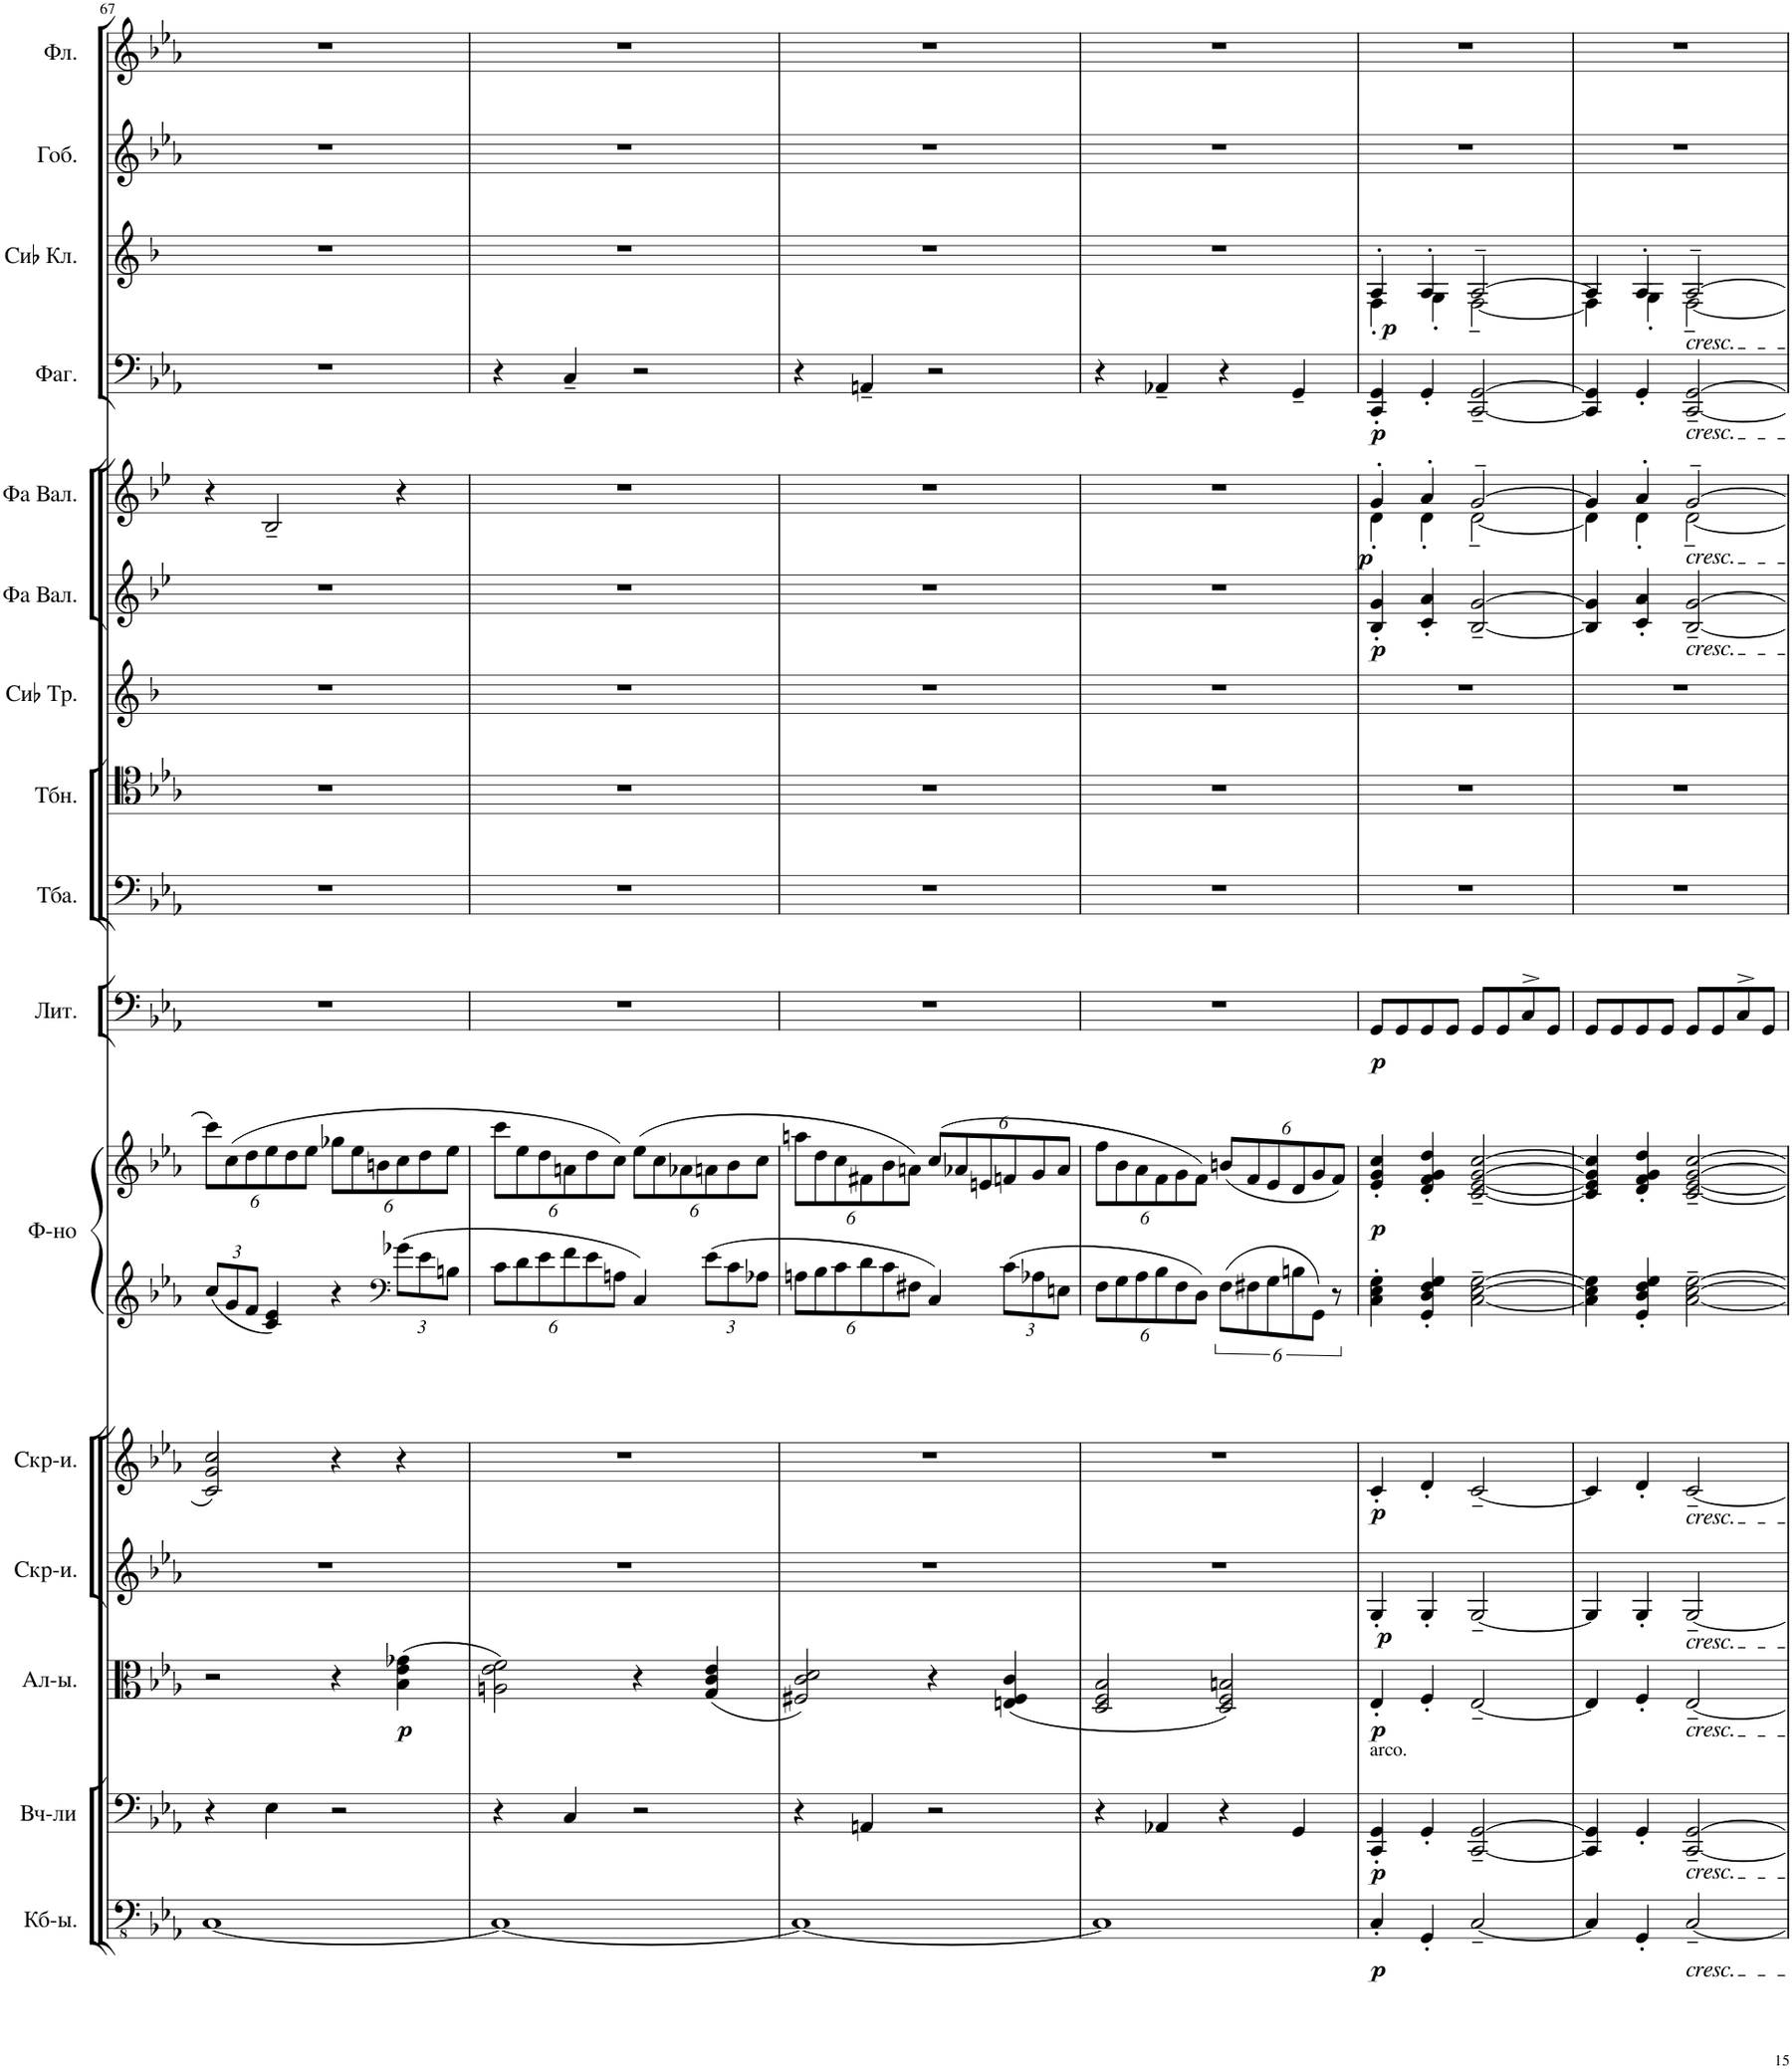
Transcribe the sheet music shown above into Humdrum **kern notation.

**kern	**dynam	**kern	**dynam	**kern	**dynam	**kern	**dynam	**kern	**dynam	**kern	**kern	**dynam	**kern	**dynam	**kern	**kern	**kern	**kern	**dynam	**kern	**dynam	**kern	**dynam	**kern	**dynam	**kern	**kern
*part16	*part16	*part15	*part15	*part14	*part14	*part13	*part13	*part12	*part12	*part11	*part11	*part11	*part10	*part10	*part9	*part8	*part7	*part6	*part6	*part5	*part5	*part4	*part4	*part3	*part3	*part2	*part1
*staff17	*staff17	*staff16	*staff16	*staff15	*staff15	*staff14	*staff14	*staff13	*staff13	*staff12	*staff11	*staff11/12	*staff10	*staff10	*staff9	*staff8	*staff7	*staff6	*staff6	*staff5	*staff5	*staff4	*staff4	*staff3	*staff3	*staff2	*staff1
*I"Контрабасы	*	*I"Виолончели	*	*I"Альты	*	*I"Скрипки	*	*I"Скрипки	*	*I"Рояль	*	*	*I"Литавры	*	*I"Туба	*I"Тромбон	*I"Сиb Труба	*I"Фа Валторна	*	*I"Фа Валторна	*	*I"Фагот	*	*I"Сиb Кларнет	*	*I"Гобой	*I"Флейта
*	*	*	*	*	*	*	*	*	*	*	*	*	*	*	*	*	*I'Сиb Тр.	*	*	*	*	*	*	*I'Сиb Кл.	*	*	*
!!LO:PB:g=z
*clefFv4	*	*clefF4	*	*clefC3	*	*clefG2	*	*clefG2	*	*clefG2	*clefG2	*	*clefF4	*	*clefF4	*clefC4	*clefG2	*clefG2	*	*clefG2	*	*clefF4	*	*clefG2	*	*clefG2	*clefG2
*	*	*	*	*	*	*	*	*	*	*	*	*	*	*	*	*	*Trd1c2	*Trd4c7	*	*Trd4c7	*	*	*	*Trd1c2	*	*	*
*k[b-e-a-]	*	*k[b-e-a-]	*	*k[b-e-a-]	*	*k[b-e-a-]	*	*k[b-e-a-]	*	*k[b-e-a-]	*k[b-e-a-]	*	*k[b-e-a-]	*	*k[b-e-a-]	*k[b-e-a-]	*k[b-]	*k[b-e-]	*	*k[b-e-]	*	*k[b-e-a-]	*	*k[b-]	*	*k[b-e-a-]	*k[b-e-a-]
*M2/2	*	*M2/2	*	*M2/2	*	*M2/2	*	*M2/2	*	*M2/2	*M2/2	*	*M2/2	*	*M2/2	*M2/2	*M2/2	*M2/2	*	*M2/2	*	*M2/2	*	*M2/2	*	*M2/2	*M2/2
*met(c|)	*	*met(c|)	*	*met(c|)	*	*met(c|)	*	*met(c|)	*	*met(c|)	*met(c|)	*	*met(c|)	*	*met(c|)	*met(c|)	*met(c|)	*met(c|)	*	*met(c|)	*	*met(c|)	*	*met(c|)	*	*met(c|)	*met(c|)
*	*	*	*	*	*	*	*	*	*	*Xbrackettup	*Xbrackettup	*	*	*	*	*	*	*	*	*	*	*	*	*	*	*	*
=67	=67	=67	=67	=67	=67	=67	=67	=67	=67	=67	=67	=67	=67	=67	=67	=67	=67	=67	=67	=67	=67	=67	=67	=67	=67	=67	=67
[1CC	.	4r	.	2r	.	1r	.	2c/ 2g/ 2cc/	.	12cc/L	12ccc\L	.	1r	.	1r	1r	1r	1r	.	4r	.	1r	.	1r	.	1r	1r
.	.	.	.	.	.	.	.	.	.	12g/	(12cc\	.	.	.	.	.	.	.	.	.	.	.	.	.	.	.	.
.	.	.	.	.	.	.	.	.	.	12f/J	12dd\	.	.	.	.	.	.	.	.	.	.	.	.	.	.	.	.
.	.	4E-\	.	.	.	.	.	.	.	4c/ 4e-/	12ee-\	.	.	.	.	.	.	.	.	2B-~/	.	.	.	.	.	.	.
.	.	.	.	.	.	.	.	.	.	.	12dd\	.	.	.	.	.	.	.	.	.	.	.	.	.	.	.	.
.	.	.	.	.	.	.	.	.	.	.	12ee-\J	.	.	.	.	.	.	.	.	.	.	.	.	.	.	.	.
.	.	2r	.	4r	.	.	.	4r	.	4r	12gg-X\L	.	.	.	.	.	.	.	.	.	.	.	.	.	.	.	.
.	.	.	.	.	.	.	.	.	.	.	12ee-\	.	.	.	.	.	.	.	.	.	.	.	.	.	.	.	.
.	.	.	.	.	.	.	.	.	.	.	12bn\	.	.	.	.	.	.	.	.	.	.	.	.	.	.	.	.
*	*	*	*	*	*	*	*	*	*	*clefF4	*	*	*	*	*	*	*	*	*	*	*	*	*	*	*	*	*
!	!	!	!	!	!LO:DY:b	!	!	!	!	!	!	!	!	!	!	!	!	!	!	!	!	!	!	!	!	!	!
.	.	.	.	(4B-\ 4e-\ 4g-X\	p	.	.	4r	.	12g-X\L	12cc\	.	.	.	.	.	.	.	.	4r	.	.	.	.	.	.	.
.	.	.	.	.	.	.	.	.	.	12e-\	12dd\	.	.	.	.	.	.	.	.	.	.	.	.	.	.	.	.
.	.	.	.	.	.	.	.	.	.	12Bn\J	12ee-\J	.	.	.	.	.	.	.	.	.	.	.	.	.	.	.	.
=68	=68	=68	=68	=68	=68	=68	=68	=68	=68	=68	=68	=68	=68	=68	=68	=68	=68	=68	=68	=68	=68	=68	=68	=68	=68	=68	=68
1CC_	.	4r	.	2An\ 2e-\ 2f\)	.	1r	.	1r	.	12c\L	12ccc\L	.	1r	.	1r	1r	1r	1r	.	1r	.	4r	.	1r	.	1r	1r
.	.	.	.	.	.	.	.	.	.	12d\	12ee-\	.	.	.	.	.	.	.	.	.	.	.	.	.	.	.	.
.	.	.	.	.	.	.	.	.	.	12e-\	12dd\	.	.	.	.	.	.	.	.	.	.	.	.	.	.	.	.
.	.	4C/	.	.	.	.	.	.	.	12f\	12an\	.	.	.	.	.	.	.	.	.	.	4C~/	.	.	.	.	.
.	.	.	.	.	.	.	.	.	.	12e-\	12dd\	.	.	.	.	.	.	.	.	.	.	.	.	.	.	.	.
.	.	.	.	.	.	.	.	.	.	12An\J	12cc\J)	.	.	.	.	.	.	.	.	.	.	.	.	.	.	.	.
.	.	2r	.	4r	.	.	.	.	.	4C/	(12ee-\L	.	.	.	.	.	.	.	.	.	.	2r	.	.	.	.	.
.	.	.	.	.	.	.	.	.	.	.	12cc\	.	.	.	.	.	.	.	.	.	.	.	.	.	.	.	.
.	.	.	.	.	.	.	.	.	.	.	12a-X\	.	.	.	.	.	.	.	.	.	.	.	.	.	.	.	.
.	.	.	.	(4G/ 4c/ 4e-/	.	.	.	.	.	12e-\L	12an\	.	.	.	.	.	.	.	.	.	.	.	.	.	.	.	.
.	.	.	.	.	.	.	.	.	.	12c\	12b-\	.	.	.	.	.	.	.	.	.	.	.	.	.	.	.	.
.	.	.	.	.	.	.	.	.	.	12A-X\J	12cc\J	.	.	.	.	.	.	.	.	.	.	.	.	.	.	.	.
=69	=69	=69	=69	=69	=69	=69	=69	=69	=69	=69	=69	=69	=69	=69	=69	=69	=69	=69	=69	=69	=69	=69	=69	=69	=69	=69	=69
1CC_	.	4r	.	2F#X/ 2c/ 2d/)	.	1r	.	1r	.	12An\L	12aan\L	.	1r	.	1r	1r	1r	1r	.	1r	.	4r	.	1r	.	1r	1r
.	.	.	.	.	.	.	.	.	.	12B-\	12dd\	.	.	.	.	.	.	.	.	.	.	.	.	.	.	.	.
.	.	.	.	.	.	.	.	.	.	12c\	12cc\	.	.	.	.	.	.	.	.	.	.	.	.	.	.	.	.
.	.	4AAn/	.	.	.	.	.	.	.	12d\	12f#X\	.	.	.	.	.	.	.	.	.	.	4AAn~/	.	.	.	.	.
.	.	.	.	.	.	.	.	.	.	12c\	12b-\	.	.	.	.	.	.	.	.	.	.	.	.	.	.	.	.
.	.	.	.	.	.	.	.	.	.	12F#X\J	12an\J)	.	.	.	.	.	.	.	.	.	.	.	.	.	.	.	.
.	.	2r	.	4r	.	.	.	.	.	4C/	(12cc/L	.	.	.	.	.	.	.	.	.	.	2r	.	.	.	.	.
.	.	.	.	.	.	.	.	.	.	.	12a-X/	.	.	.	.	.	.	.	.	.	.	.	.	.	.	.	.
.	.	.	.	.	.	.	.	.	.	.	12en/	.	.	.	.	.	.	.	.	.	.	.	.	.	.	.	.
.	.	.	.	(4En/ 4F#/ 4c/	.	.	.	.	.	12c\L	12fn/	.	.	.	.	.	.	.	.	.	.	.	.	.	.	.	.
.	.	.	.	.	.	.	.	.	.	12A-X\	12g/	.	.	.	.	.	.	.	.	.	.	.	.	.	.	.	.
.	.	.	.	.	.	.	.	.	.	12En\J	12a-/J	.	.	.	.	.	.	.	.	.	.	.	.	.	.	.	.
=70	=70	=70	=70	=70	=70	=70	=70	=70	=70	=70	=70	=70	=70	=70	=70	=70	=70	=70	=70	=70	=70	=70	=70	=70	=70	=70	=70
1CC]	.	4r	.	2D/ 2F/ 2B-/	.	1r	.	1r	.	12F\L	12ff\L	.	1r	.	1r	1r	1r	1r	.	1r	.	4r	.	1r	.	1r	1r
.	.	.	.	.	.	.	.	.	.	12G\	12b-\	.	.	.	.	.	.	.	.	.	.	.	.	.	.	.	.
.	.	.	.	.	.	.	.	.	.	12A-\	12a-\	.	.	.	.	.	.	.	.	.	.	.	.	.	.	.	.
.	.	4AA-X/	.	.	.	.	.	.	.	12B-\	12f\	.	.	.	.	.	.	.	.	.	.	4AA-X~/	.	.	.	.	.
.	.	.	.	.	.	.	.	.	.	12F\	12g\	.	.	.	.	.	.	.	.	.	.	.	.	.	.	.	.
.	.	.	.	.	.	.	.	.	.	12D\J	12f\J)	.	.	.	.	.	.	.	.	.	.	.	.	.	.	.	.
*	*	*	*	*	*	*	*	*	*	*brackettup	*	*	*	*	*	*	*	*	*	*	*	*	*	*	*	*	*
.	.	4r	.	2D/ 2F/ 2Bn/)	.	.	.	.	.	12F\L	(12bn/L	.	.	.	.	.	.	.	.	.	.	4r	.	.	.	.	.
.	.	.	.	.	.	.	.	.	.	12F#X\	12f/	.	.	.	.	.	.	.	.	.	.	.	.	.	.	.	.
.	.	.	.	.	.	.	.	.	.	12G\	12e-/	.	.	.	.	.	.	.	.	.	.	.	.	.	.	.	.
.	.	4GG/	.	.	.	.	.	.	.	12Bn\	12d/	.	.	.	.	.	.	.	.	.	.	4GG~/	.	.	.	.	.
.	.	.	.	.	.	.	.	.	.	12GG\J	12g/	.	.	.	.	.	.	.	.	.	.	.	.	.	.	.	.
.	.	.	.	.	.	.	.	.	.	12r	12f/J)	.	.	.	.	.	.	.	.	.	.	.	.	.	.	.	.
=71	=71	=71	=71	=71	=71	=71	=71	=71	=71	=71	=71	=71	=71	=71	=71	=71	=71	=71	=71	=71	=71	=71	=71	=71	=71	=71	=71
*	*	*	*	*	*	*	*	*	*	*	*	*	*	*	*	*	*	*	*	*^	*	*	*	*^	*	*	*
!	!	!LO:TX:a:t=arco.	!	!	!	!	!	!	!	!	!	!	!	!	!	!	!	!	!	!	!	!	!	!	!	!	!	!	!
!	!LO:DY:b	!	!LO:DY:b	!	!LO:DY:b	!	!LO:DY:b	!	!LO:DY:b	!	!	!LO:DY:b	!	!LO:DY:b	!	!	!	!	!LO:DY:b	!	!	!LO:DY:b	!	!LO:DY:b	!	!	!LO:DY:b	!	!
4CC'/	p	4CC/' 4GG/'	p	4E-'/	p	4G'/	p	4c'/	p	4C\' 4E-\' 4G\'	4e-/' 4g/' 4cc/'	p	8GG/L	p	1r	1r	1r	4B-/' 4g/'	p	4g'/	4d'\	p	4CC/' 4GG/'	p	4A'/	4F'\	p	1r	1r
.	.	.	.	.	.	.	.	.	.	.	.	.	8GG/	.	.	.	.	.	.	.	.	.	.	.	.	.	.	.	.
4GGG'/	.	4GG'/	.	4F'/	.	4G'/	.	4d'/	.	4GG/' 4D/' 4F/' 4G/'	4d/' 4f/' 4g/' 4dd/'	.	8GG/	.	.	.	.	4c/' 4a/'	.	4a'/	4d'\	.	4GG'/	.	4A'/	4G'\	.	.	.
.	.	.	.	.	.	.	.	.	.	.	.	.	8GG/J	.	.	.	.	.	.	.	.	.	.	.	.	.	.	.	.
[2CC~/	.	[2CC/~ [2GG/~	.	[2E-~/	.	[2G~/	.	[2c~/	.	[2C\~ [2E-\~ [2G\~	[2c/~ [2e-/~ [2g/~ [2cc/~	.	8GG/L	.	.	.	.	[2B-/~ [2g/~	.	[2g~/	[2d~\	.	[2CC/~ [2GG/~	.	[2A~/	[2F~\	.	.	.
.	.	.	.	.	.	.	.	.	.	.	.	.	8GG/	.	.	.	.	.	.	.	.	.	.	.	.	.	.	.	.
.	.	.	.	.	.	.	.	.	.	.	.	.	8C^>/	.	.	.	.	.	.	.	.	.	.	.	.	.	.	.	.
.	.	.	.	.	.	.	.	.	.	.	.	.	8GG/J	.	.	.	.	.	.	.	.	.	.	.	.	.	.	.	.
=72	=72	=72	=72	=72	=72	=72	=72	=72	=72	=72	=72	=72	=72	=72	=72	=72	=72	=72	=72	=72	=72	=72	=72	=72	=72	=72	=72	=72	=72
4CC/]	.	4CC/] 4GG/]	.	4E-/]	.	4G/]	.	4c/]	.	4C\] 4E-\] 4G\]	4c/] 4e-/] 4g/] 4cc/]	.	8GG/L	.	1r	1r	1r	4B-/] 4g/]	.	4g/]	4d\]	.	4CC/] 4GG/]	.	4A/]	4F\]	.	1r	1r
.	.	.	.	.	.	.	.	.	.	.	.	.	8GG/	.	.	.	.	.	.	.	.	.	.	.	.	.	.	.	.
4GGG'/	.	4GG'/	.	4F'/	.	4G'/	.	4d'/	.	4GG/' 4D/' 4F/' 4G/'	4d/' 4f/' 4g/' 4dd/'	.	8GG/	.	.	.	.	4c/' 4a/'	.	4a'/	4d'\	.	4GG'/	.	4A'/	4G'\	.	.	.
.	.	.	.	.	.	.	.	.	.	.	.	.	8GG/J	.	.	.	.	.	.	.	.	.	.	.	.	.	.	.	.
!	!	!	!	!	!	!	!	!	!	!	!	!	!	!	!	!	!	!	!	!	!	!	!	!	!LO:TX:b:i:t=cresc.	!	!	!	!
!	!	!	!	!	!	!	!	!	!	!	!	!	!	!	!	!	!	!	!	!	!	!	!LO:TX:b:i:t=cresc.	!	!	!	!	!	!
!	!	!	!	!	!	!	!	!	!	!	!	!	!	!	!	!	!	!	!	!LO:TX:b:i:t=cresc.	!	!	!	!	!	!	!	!	!
!	!	!	!	!	!	!	!	!	!	!	!	!	!	!	!	!	!	!LO:TX:b:i:t=cresc.	!	!	!	!	!	!	!	!	!	!	!
!	!	!	!	!	!	!	!	!LO:TX:b:i:t=cresc.	!	!	!	!	!	!	!	!	!	!	!	!	!	!	!	!	!	!	!	!	!
!	!	!	!	!	!	!LO:TX:b:i:t=cresc.	!	!	!	!	!	!	!	!	!	!	!	!	!	!	!	!	!	!	!	!	!	!	!
!	!	!	!	!LO:TX:b:i:t=cresc.	!	!	!	!	!	!	!	!	!	!	!	!	!	!	!	!	!	!	!	!	!	!	!	!	!
!	!	!LO:TX:b:i:t=cresc.	!	!	!	!	!	!	!	!	!	!	!	!	!	!	!	!	!	!	!	!	!	!	!	!	!	!	!
!LO:TX:b:i:t=cresc.	!	!	!	!	!	!	!	!	!	!	!	!	!	!	!	!	!	!	!	!	!	!	!	!	!	!	!	!	!
[2CC~/	.	[2CC/~ [2GG/~	.	[2E-~/	.	[2G~/	.	[2c~/	.	[2C\~ [2E-\~ [2G\~	[2c/~ [2e-/~ [2g/~ [2cc/~	.	8GG/L	.	.	.	.	[2B-/~ [2g/~	.	[2g~/	[2d~\	.	[2CC/~ [2GG/~	.	[2A~/	[2F~\	.	.	.
.	.	.	.	.	.	.	.	.	.	.	.	.	8GG/	.	.	.	.	.	.	.	.	.	.	.	.	.	.	.	.
.	.	.	.	.	.	.	.	.	.	.	.	.	8C^>/	.	.	.	.	.	.	.	.	.	.	.	.	.	.	.	.
.	.	.	.	.	.	.	.	.	.	.	.	.	8GG/J	.	.	.	.	.	.	.	.	.	.	.	.	.	.	.	.
*	*	*	*	*	*	*	*	*	*	*	*	*	*	*	*	*	*	*	*	*v	*v	*	*	*	*v	*v	*	*	*
=	=	=	=	=	=	=	=	=	=	=	=	=	=	=	=	=	=	=	=	=	=	=	=	=	=	=	=
*-	*-	*-	*-	*-	*-	*-	*-	*-	*-	*-	*-	*-	*-	*-	*-	*-	*-	*-	*-	*-	*-	*-	*-	*-	*-	*-	*-
